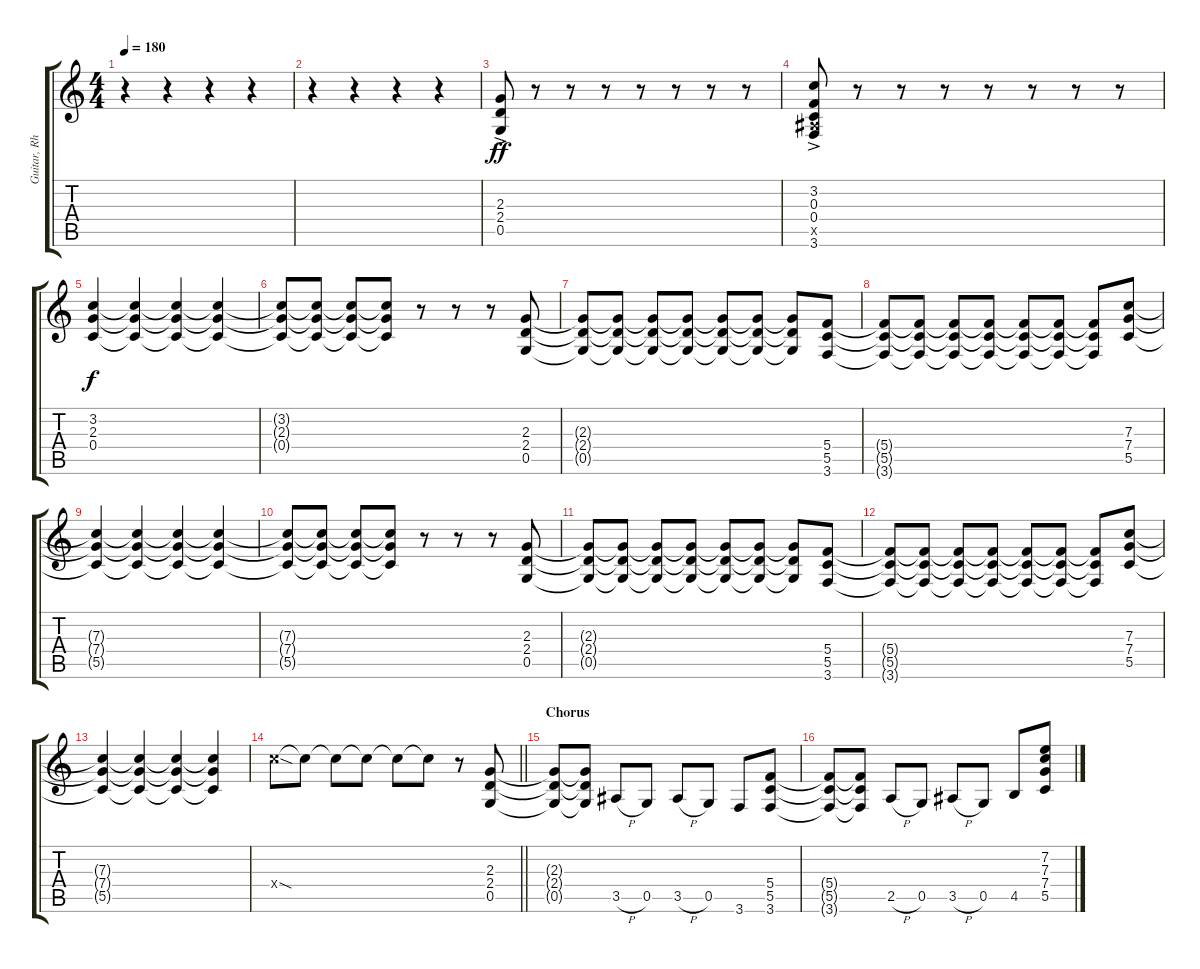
\track ("Guitar, Rhythm 1" "Guitar, Rh") {instrument overdrivenguitar}
\staff {score tabs}
\tuning (D4 A3 F3 C3 G2 D2) {hide}
\ts (4 4)
\tempo 180
\clef g2
\ks c
r.4{dy ff} r.4 r.4 r.4 |
r.4 r.4 r.4 r.4 |
(2.3{ac} 2.4{ac} 0.5{ac}).8 r.8 r.8 r.8 r.8 r.8 r.8 r.8 |
(3.2{ac} 0.3{ac} 0.4{ac} 3.5{ac x} 3.6{ac}).8 r.8 r.8 r.8 r.8 r.8 r.8 r.8 |
(3.2 2.3 0.4).4{dy f} (3.2{t} 2.3{t} 0.4{t}).4 (3.2{t} 2.3{t} 0.4{t}).4 (3.2{t} 2.3{t} 0.4{t}).4 |
(3.2{t} 2.3{t} 0.4{t}).8 (3.2{t} 2.3{t} 0.4{t}).8 (3.2{t} 2.3{t} 0.4{t}).8 (3.2{t} 2.3{t} 0.4{t}).8 r.8 r.8 r.8 (2.3 2.4 0.5).8 |
(2.3{t} 2.4{t} 0.5{t}).8 (2.3{t} 2.4{t} 0.5{t}).8 (2.3{t} 2.4{t} 0.5{t}).8 (2.3{t} 2.4{t} 0.5{t}).8 (2.3{t} 2.4{t} 0.5{t}).8 (2.3{t} 2.4{t} 0.5{t}).8 (2.3{t} 2.4{t} 0.5{t}).8 (5.4 5.5 3.6).8 |
(5.4{t} 5.5{t} 3.6{t}).8 (5.4{t} 5.5{t} 3.6{t}).8 (5.4{t} 5.5{t} 3.6{t}).8 (5.4{t} 5.5{t} 3.6{t}).8 (5.4{t} 5.5{t} 3.6{t}).8 (5.4{t} 5.5{t} 3.6{t}).8 (5.4{t} 5.5{t} 3.6{t}).8 (7.3 7.4 5.5).8 |
(7.3{t} 7.4{t} 5.5{t}).4 (7.3{t} 7.4{t} 5.5{t}).4 (7.3{t} 7.4{t} 5.5{t}).4 (7.3{t} 7.4{t} 5.5{t}).4 |
(7.3{t} 7.4{t} 5.5{t}).8 (7.3{t} 7.4{t} 5.5{t}).8 (7.3{t} 7.4{t} 5.5{t}).8 (7.3{t} 7.4{t} 5.5{t}).8 r.8 r.8 r.8 (2.3 2.4 0.5).8 |
(2.3{t} 2.4{t} 0.5{t}).8 (2.3{t} 2.4{t} 0.5{t}).8 (2.3{t} 2.4{t} 0.5{t}).8 (2.3{t} 2.4{t} 0.5{t}).8 (2.3{t} 2.4{t} 0.5{t}).8 (2.3{t} 2.4{t} 0.5{t}).8 (2.3{t} 2.4{t} 0.5{t}).8 (5.4 5.5 3.6).8 |
(5.4{t} 5.5{t} 3.6{t}).8 (5.4{t} 5.5{t} 3.6{t}).8 (5.4{t} 5.5{t} 3.6{t}).8 (5.4{t} 5.5{t} 3.6{t}).8 (5.4{t} 5.5{t} 3.6{t}).8 (5.4{t} 5.5{t} 3.6{t}).8 (5.4{t} 5.5{t} 3.6{t}).8 (7.3 7.4 5.5).8 |
(7.3{t} 7.4{t} 5.5{t}).4 (7.3{t} 7.4{t} 5.5{t}).4 (7.3{t} 7.4{t} 5.5{t}).4 (7.3{t} 7.4{t} 5.5{t}).4 |
\barLineRight lightlight
12.4{sod x}.8 12.4{t}.8 12.4{t}.8 12.4{t}.8 12.4{t}.8 12.4{t}.8 r.8 (2.3 2.4 0.5).8 |
\section ("" "Chorus")
(2.3{t} 2.4{t} 0.5{t}).8 (2.3{t} 2.4{t} 0.5{t}).8 3.5{h}.8 0.5.8 3.5{h}.8 0.5.8 3.6.8 (5.4 5.5 3.6).8 |
(5.4{t} 5.5{t} 3.6{t}).8 (5.4{t} 5.5{t} 3.6{t}).8 2.5{h}.8 0.5.8 3.5{h}.8 0.5.8 4.5.8 (7.2 7.3 7.4 5.5).8
